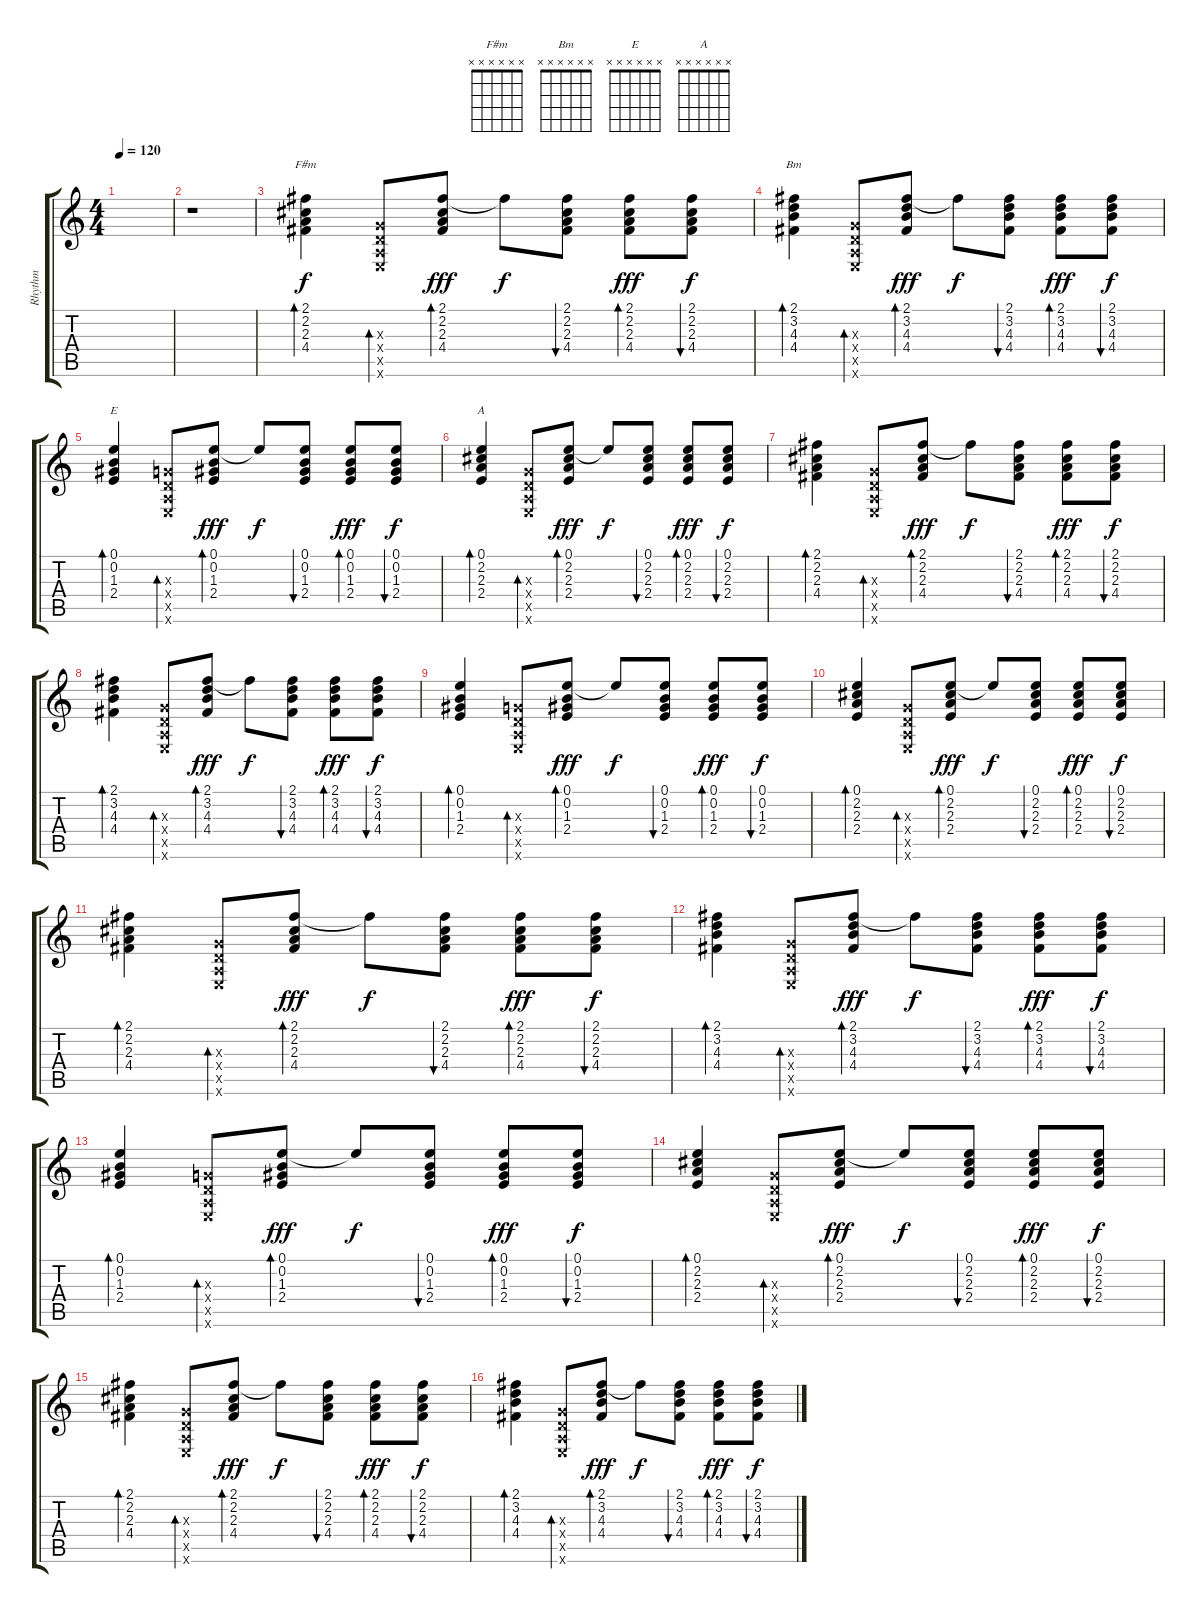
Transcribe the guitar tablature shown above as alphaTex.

\track ("Rhythm" "Rhythm") {instrument acousticguitarnylon}
\staff {score tabs}
\tuning (E4 B3 G3 D3 A2 E2) {hide}
\chord ("F#m" x x x x x x) {firstfret 0}
\chord ("Bm" x x x x x x) {firstfret 0}
\chord ("E" x x x x x x) {firstfret 0}
\chord ("A" x x x x x x) {firstfret 0}
\ts (4 4)
\tempo 120
\clef g2
\ks c
|
r.1 |
(2.1 2.2 2.3 4.4).4{bd 60 ch "F#m"} (0.3{x} 0.4{x} 0.5{x} 0.6{x}).8{bd 60} (2.1 2.2 2.3 4.4).8{bd 60 dy fff} 2.1{t}.8{dy f} (2.1 2.2 2.3 4.4).8{bu 60} (2.1 2.2 2.3 4.4).8{bd 60 dy fff} (2.1 2.2 2.3 4.4).8{bu 60 dy f} |
(2.1 3.2 4.3 4.4).4{bd 60 ch "Bm"} (0.3{x} 0.4{x} 0.5{x} 0.6{x}).8{bd 60} (2.1 3.2 4.3 4.4).8{bd 60 dy fff} 2.1{t}.8{dy f} (2.1 3.2 4.3 4.4).8{bu 60} (2.1 3.2 4.3 4.4).8{bd 60 dy fff} (2.1 3.2 4.3 4.4).8{bu 60 dy f} |
(0.1 0.2 1.3 2.4).4{bd 60 ch "E"} (0.3{x} 0.4{x} 0.5{x} 0.6{x}).8{bd 60} (0.1 0.2 1.3 2.4).8{bd 60 dy fff} 0.1{t}.8{dy f} (0.1 0.2 1.3 2.4).8{bu 60} (0.1 0.2 1.3 2.4).8{bd 60 dy fff} (0.1 0.2 1.3 2.4).8{bu 60 dy f} |
(0.1 2.2 2.3 2.4).4{bd 60 ch "A"} (0.3{x} 0.4{x} 0.5{x} 0.6{x}).8{bd 60} (0.1 2.2 2.3 2.4).8{bd 60 dy fff} 0.1{t}.8{dy f} (0.1 2.2 2.3 2.4).8{bu 60} (0.1 2.2 2.3 2.4).8{bd 60 dy fff} (0.1 2.2 2.3 2.4).8{bu 60 dy f} |
(2.1 2.2 2.3 4.4).4{bd 60} (0.3{x} 0.4{x} 0.5{x} 0.6{x}).8{bd 60} (2.1 2.2 2.3 4.4).8{bd 60 dy fff} 2.1{t}.8{dy f} (2.1 2.2 2.3 4.4).8{bu 60} (2.1 2.2 2.3 4.4).8{bd 60 dy fff} (2.1 2.2 2.3 4.4).8{bu 60 dy f} |
(2.1 3.2 4.3 4.4).4{bd 60} (0.3{x} 0.4{x} 0.5{x} 0.6{x}).8{bd 60} (2.1 3.2 4.3 4.4).8{bd 60 dy fff} 2.1{t}.8{dy f} (2.1 3.2 4.3 4.4).8{bu 60} (2.1 3.2 4.3 4.4).8{bd 60 dy fff} (2.1 3.2 4.3 4.4).8{bu 60 dy f} |
(0.1 0.2 1.3 2.4).4{bd 60} (0.3{x} 0.4{x} 0.5{x} 0.6{x}).8{bd 60} (0.1 0.2 1.3 2.4).8{bd 60 dy fff} 0.1{t}.8{dy f} (0.1 0.2 1.3 2.4).8{bu 60} (0.1 0.2 1.3 2.4).8{bd 60 dy fff} (0.1 0.2 1.3 2.4).8{bu 60 dy f} |
(0.1 2.2 2.3 2.4).4{bd 60} (0.3{x} 0.4{x} 0.5{x} 0.6{x}).8{bd 60} (0.1 2.2 2.3 2.4).8{bd 60 dy fff} 0.1{t}.8{dy f} (0.1 2.2 2.3 2.4).8{bu 60} (0.1 2.2 2.3 2.4).8{bd 60 dy fff} (0.1 2.2 2.3 2.4).8{bu 60 dy f} |
(2.1 2.2 2.3 4.4).4{bd 60} (0.3{x} 0.4{x} 0.5{x} 0.6{x}).8{bd 60} (2.1 2.2 2.3 4.4).8{bd 60 dy fff} 2.1{t}.8{dy f} (2.1 2.2 2.3 4.4).8{bu 60} (2.1 2.2 2.3 4.4).8{bd 60 dy fff} (2.1 2.2 2.3 4.4).8{bu 60 dy f} |
(2.1 3.2 4.3 4.4).4{bd 60} (0.3{x} 0.4{x} 0.5{x} 0.6{x}).8{bd 60} (2.1 3.2 4.3 4.4).8{bd 60 dy fff} 2.1{t}.8{dy f} (2.1 3.2 4.3 4.4).8{bu 60} (2.1 3.2 4.3 4.4).8{bd 60 dy fff} (2.1 3.2 4.3 4.4).8{bu 60 dy f} |
(0.1 0.2 1.3 2.4).4{bd 60} (0.3{x} 0.4{x} 0.5{x} 0.6{x}).8{bd 60} (0.1 0.2 1.3 2.4).8{bd 60 dy fff} 0.1{t}.8{dy f} (0.1 0.2 1.3 2.4).8{bu 60} (0.1 0.2 1.3 2.4).8{bd 60 dy fff} (0.1 0.2 1.3 2.4).8{bu 60 dy f} |
(0.1 2.2 2.3 2.4).4{bd 60} (0.3{x} 0.4{x} 0.5{x} 0.6{x}).8{bd 60} (0.1 2.2 2.3 2.4).8{bd 60 dy fff} 0.1{t}.8{dy f} (0.1 2.2 2.3 2.4).8{bu 60} (0.1 2.2 2.3 2.4).8{bd 60 dy fff} (0.1 2.2 2.3 2.4).8{bu 60 dy f} |
(2.1 2.2 2.3 4.4).4{bd 60} (0.3{x} 0.4{x} 0.5{x} 0.6{x}).8{bd 60} (2.1 2.2 2.3 4.4).8{bd 60 dy fff} 2.1{t}.8{dy f} (2.1 2.2 2.3 4.4).8{bu 60} (2.1 2.2 2.3 4.4).8{bd 60 dy fff} (2.1 2.2 2.3 4.4).8{bu 60 dy f} |
(2.1 3.2 4.3 4.4).4{bd 60} (0.3{x} 0.4{x} 0.5{x} 0.6{x}).8{bd 60} (2.1 3.2 4.3 4.4).8{bd 60 dy fff} 2.1{t}.8{dy f} (2.1 3.2 4.3 4.4).8{bu 60} (2.1 3.2 4.3 4.4).8{bd 60 dy fff} (2.1 3.2 4.3 4.4).8{bu 60 dy f}
